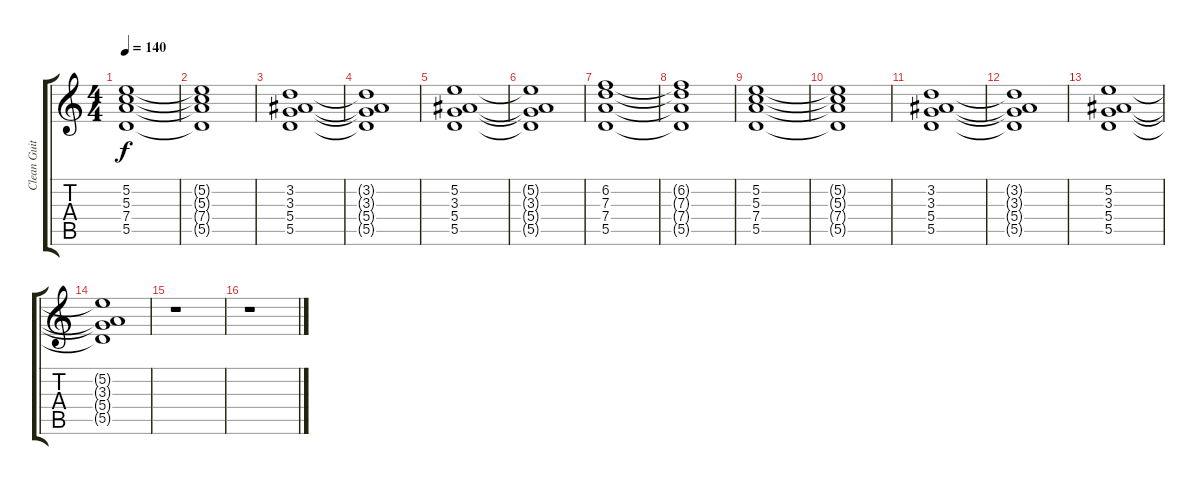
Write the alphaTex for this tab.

\track ("Clean Guitar" "Clean Guit") {instrument electricguitarclean}
\staff {score tabs}
\tuning (E4 B3 G3 D3 A2 E2) {hide}
\ts (4 4)
\tempo 140
\clef g2
\ks c
(5.2 5.3 7.4 5.5).1{dy f} |
(5.2{t} 5.3{t} 7.4{t} 5.5{t}).1 |
(3.2 3.3 5.4 5.5).1 |
(3.2{t} 3.3{t} 5.4{t} 5.5{t}).1 |
(5.2 3.3 5.4 5.5).1 |
(5.2{t} 3.3{t} 5.4{t} 5.5{t}).1 |
(6.2 7.3 7.4 5.5).1 |
(6.2{t} 7.3{t} 7.4{t} 5.5{t}).1 |
(5.2 5.3 7.4 5.5).1 |
(5.2{t} 5.3{t} 7.4{t} 5.5{t}).1 |
(3.2 3.3 5.4 5.5).1 |
(3.2{t} 3.3{t} 5.4{t} 5.5{t}).1 |
(5.2 3.3 5.4 5.5).1 |
(5.2{t} 3.3{t} 5.4{t} 5.5{t}).1 |
r.1 |
r.1
